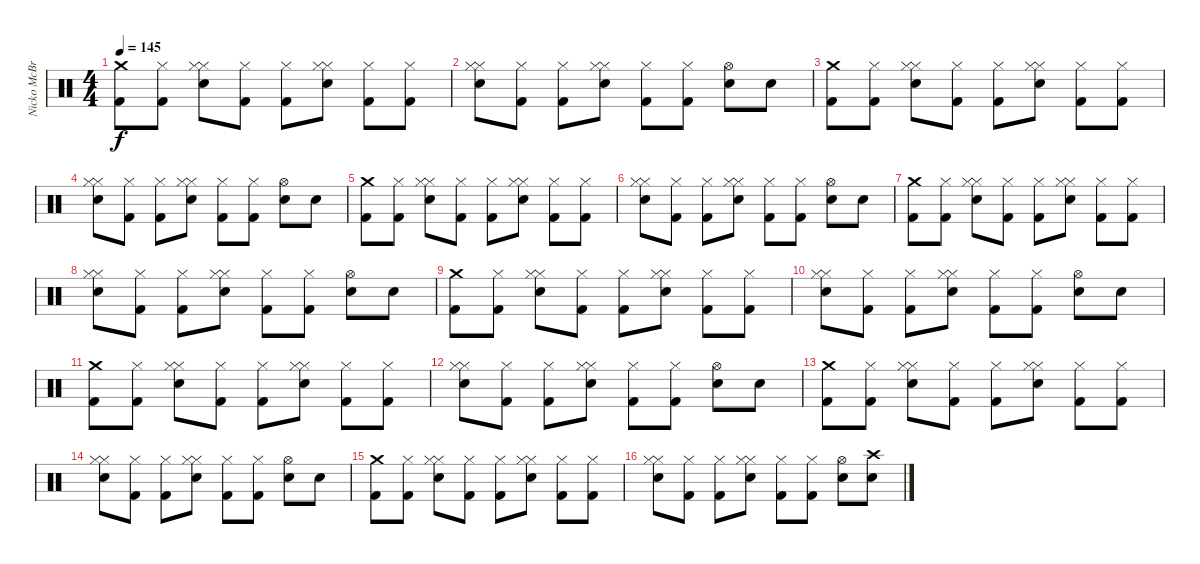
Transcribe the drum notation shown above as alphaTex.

\track ("Nicko McBrain (Drums)" "Nicko McBr") {instrument percussion}
\staff {score}
\articulation defaults
\ts (4 4)
\tempo 145
\clef neutral
\ks c
("Crash medium (hit)" "Kick (hit) 2").8{dy f} ("Kick (hit) 2" "Hi-Hat (closed)").8 ("Snare (hit) 2" "Hi-Hat (closed)" "Hi-Hat (closed)").8 ("Kick (hit) 2" "Hi-Hat (closed)").8 ("Kick (hit) 2" "Hi-Hat (closed)").8 ("Snare (hit) 2" "Hi-Hat (closed)" "Hi-Hat (closed)").8 ("Kick (hit) 2" "Hi-Hat (closed)").8 ("Kick (hit) 2" "Hi-Hat (closed)").8 |
("Snare (hit) 2" "Hi-Hat (closed)" "Hi-Hat (closed)").8 ("Kick (hit) 2" "Hi-Hat (closed)").8 ("Kick (hit) 2" "Hi-Hat (closed)").8 ("Snare (hit) 2" "Hi-Hat (closed)" "Hi-Hat (closed)").8 ("Kick (hit) 2" "Hi-Hat (closed)").8 ("Kick (hit) 2" "Hi-Hat (closed)").8 ("Snare (hit) 2" "Hi-Hat (open)").8 "Snare (hit) 2".8 |
("Crash medium (hit)" "Kick (hit) 2").8 ("Kick (hit) 2" "Hi-Hat (closed)").8 ("Snare (hit) 2" "Hi-Hat (closed)" "Hi-Hat (closed)").8 ("Kick (hit) 2" "Hi-Hat (closed)").8 ("Kick (hit) 2" "Hi-Hat (closed)").8 ("Snare (hit) 2" "Hi-Hat (closed)" "Hi-Hat (closed)").8 ("Kick (hit) 2" "Hi-Hat (closed)").8 ("Kick (hit) 2" "Hi-Hat (closed)").8 |
("Snare (hit) 2" "Hi-Hat (closed)" "Hi-Hat (closed)").8 ("Kick (hit) 2" "Hi-Hat (closed)").8 ("Kick (hit) 2" "Hi-Hat (closed)").8 ("Snare (hit) 2" "Hi-Hat (closed)" "Hi-Hat (closed)").8 ("Kick (hit) 2" "Hi-Hat (closed)").8 ("Kick (hit) 2" "Hi-Hat (closed)").8 ("Snare (hit) 2" "Hi-Hat (open)").8 "Snare (hit) 2".8 |
("Crash medium (hit)" "Kick (hit) 2").8 ("Kick (hit) 2" "Hi-Hat (closed)").8 ("Snare (hit) 2" "Hi-Hat (closed)" "Hi-Hat (closed)").8 ("Kick (hit) 2" "Hi-Hat (closed)").8 ("Kick (hit) 2" "Hi-Hat (closed)").8 ("Snare (hit) 2" "Hi-Hat (closed)" "Hi-Hat (closed)").8 ("Kick (hit) 2" "Hi-Hat (closed)").8 ("Kick (hit) 2" "Hi-Hat (closed)").8 |
("Snare (hit) 2" "Hi-Hat (closed)" "Hi-Hat (closed)").8 ("Kick (hit) 2" "Hi-Hat (closed)").8 ("Kick (hit) 2" "Hi-Hat (closed)").8 ("Snare (hit) 2" "Hi-Hat (closed)" "Hi-Hat (closed)").8 ("Kick (hit) 2" "Hi-Hat (closed)").8 ("Kick (hit) 2" "Hi-Hat (closed)").8 ("Snare (hit) 2" "Hi-Hat (open)").8 "Snare (hit) 2".8 |
("Crash medium (hit)" "Kick (hit) 2").8 ("Kick (hit) 2" "Hi-Hat (closed)").8 ("Snare (hit) 2" "Hi-Hat (closed)" "Hi-Hat (closed)").8 ("Kick (hit) 2" "Hi-Hat (closed)").8 ("Kick (hit) 2" "Hi-Hat (closed)").8 ("Snare (hit) 2" "Hi-Hat (closed)" "Hi-Hat (closed)").8 ("Kick (hit) 2" "Hi-Hat (closed)").8 ("Kick (hit) 2" "Hi-Hat (closed)").8 |
("Snare (hit) 2" "Hi-Hat (closed)" "Hi-Hat (closed)").8 ("Kick (hit) 2" "Hi-Hat (closed)").8 ("Kick (hit) 2" "Hi-Hat (closed)").8 ("Snare (hit) 2" "Hi-Hat (closed)" "Hi-Hat (closed)").8 ("Kick (hit) 2" "Hi-Hat (closed)").8 ("Kick (hit) 2" "Hi-Hat (closed)").8 ("Snare (hit) 2" "Hi-Hat (open)").8 "Snare (hit) 2".8 |
("Crash medium (hit)" "Kick (hit) 2").8 ("Kick (hit) 2" "Hi-Hat (closed)").8 ("Snare (hit) 2" "Hi-Hat (closed)" "Hi-Hat (closed)").8 ("Kick (hit) 2" "Hi-Hat (closed)").8 ("Kick (hit) 2" "Hi-Hat (closed)").8 ("Snare (hit) 2" "Hi-Hat (closed)" "Hi-Hat (closed)").8 ("Kick (hit) 2" "Hi-Hat (closed)").8 ("Kick (hit) 2" "Hi-Hat (closed)").8 |
("Snare (hit) 2" "Hi-Hat (closed)" "Hi-Hat (closed)").8 ("Kick (hit) 2" "Hi-Hat (closed)").8 ("Kick (hit) 2" "Hi-Hat (closed)").8 ("Snare (hit) 2" "Hi-Hat (closed)" "Hi-Hat (closed)").8 ("Kick (hit) 2" "Hi-Hat (closed)").8 ("Kick (hit) 2" "Hi-Hat (closed)").8 ("Snare (hit) 2" "Hi-Hat (open)").8 "Snare (hit) 2".8 |
("Crash medium (hit)" "Kick (hit) 2").8 ("Kick (hit) 2" "Hi-Hat (closed)").8 ("Snare (hit) 2" "Hi-Hat (closed)" "Hi-Hat (closed)").8 ("Kick (hit) 2" "Hi-Hat (closed)").8 ("Kick (hit) 2" "Hi-Hat (closed)").8 ("Snare (hit) 2" "Hi-Hat (closed)" "Hi-Hat (closed)").8 ("Kick (hit) 2" "Hi-Hat (closed)").8 ("Kick (hit) 2" "Hi-Hat (closed)").8 |
("Snare (hit) 2" "Hi-Hat (closed)" "Hi-Hat (closed)").8 ("Kick (hit) 2" "Hi-Hat (closed)").8 ("Kick (hit) 2" "Hi-Hat (closed)").8 ("Snare (hit) 2" "Hi-Hat (closed)" "Hi-Hat (closed)").8 ("Kick (hit) 2" "Hi-Hat (closed)").8 ("Kick (hit) 2" "Hi-Hat (closed)").8 ("Snare (hit) 2" "Hi-Hat (open)").8 "Snare (hit) 2".8 |
("Crash medium (hit)" "Kick (hit) 2").8 ("Kick (hit) 2" "Hi-Hat (closed)").8 ("Snare (hit) 2" "Hi-Hat (closed)" "Hi-Hat (closed)").8 ("Kick (hit) 2" "Hi-Hat (closed)").8 ("Kick (hit) 2" "Hi-Hat (closed)").8 ("Snare (hit) 2" "Hi-Hat (closed)" "Hi-Hat (closed)").8 ("Kick (hit) 2" "Hi-Hat (closed)").8 ("Kick (hit) 2" "Hi-Hat (closed)").8 |
("Snare (hit) 2" "Hi-Hat (closed)" "Hi-Hat (closed)").8 ("Kick (hit) 2" "Hi-Hat (closed)").8 ("Kick (hit) 2" "Hi-Hat (closed)").8 ("Snare (hit) 2" "Hi-Hat (closed)" "Hi-Hat (closed)").8 ("Kick (hit) 2" "Hi-Hat (closed)").8 ("Kick (hit) 2" "Hi-Hat (closed)").8 ("Snare (hit) 2" "Hi-Hat (open)").8 "Snare (hit) 2".8 |
("Crash medium (hit)" "Kick (hit) 2").8 ("Kick (hit) 2" "Hi-Hat (closed)").8 ("Snare (hit) 2" "Hi-Hat (closed)" "Hi-Hat (closed)").8 ("Kick (hit) 2" "Hi-Hat (closed)").8 ("Kick (hit) 2" "Hi-Hat (closed)").8 ("Snare (hit) 2" "Hi-Hat (closed)" "Hi-Hat (closed)").8 ("Kick (hit) 2" "Hi-Hat (closed)").8 ("Kick (hit) 2" "Hi-Hat (closed)").8 |
("Snare (hit) 2" "Hi-Hat (closed)" "Hi-Hat (closed)").8 ("Kick (hit) 2" "Hi-Hat (closed)").8 ("Kick (hit) 2" "Hi-Hat (closed)").8 ("Snare (hit) 2" "Hi-Hat (closed)" "Hi-Hat (closed)").8 ("Kick (hit) 2" "Hi-Hat (closed)").8 ("Kick (hit) 2" "Hi-Hat (closed)").8 ("Snare (hit) 2" "Hi-Hat (open)").8 ("Crash high (hit)" "Snare (hit) 2").8
